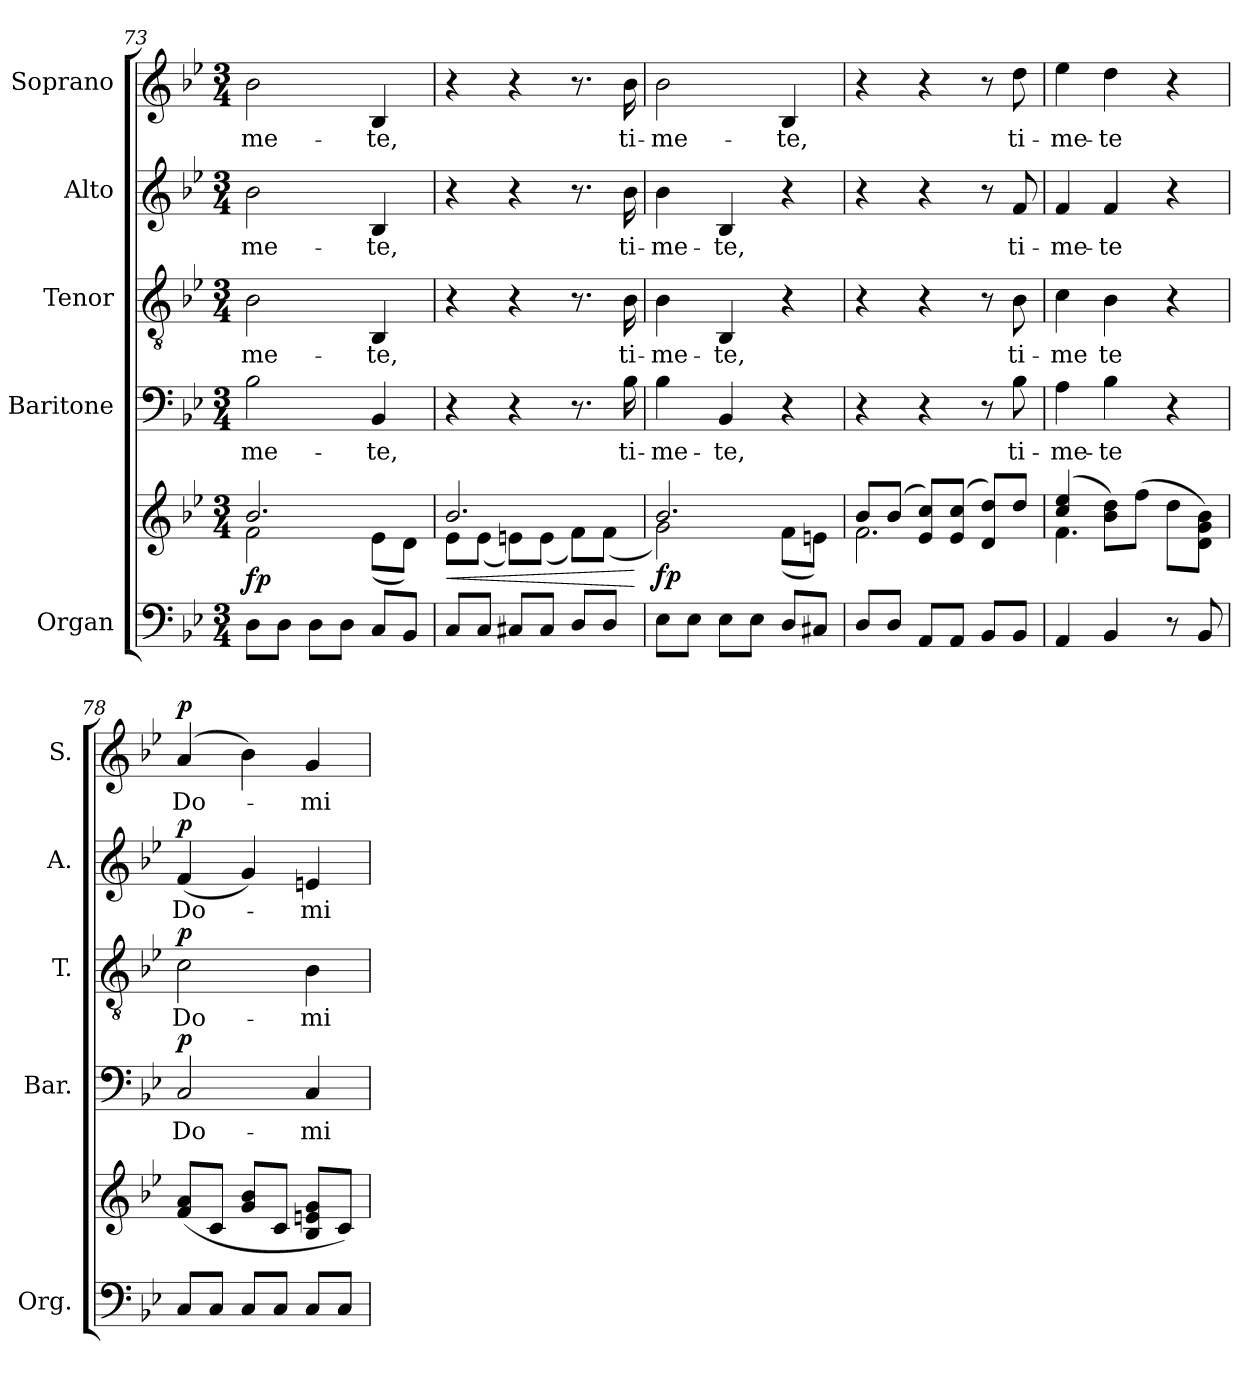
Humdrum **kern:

**kern	**kern	**dynam	**kern	**text	**dynam	**kern	**text	**dynam	**kern	**text	**dynam	**kern	**text	**dynam
*part5	*part5	*part5	*part4	*part4	*part4	*part3	*part3	*part3	*part2	*part2	*part2	*part1	*part1	*part1
*staff6	*staff5	*staff5/6	*staff4	*staff4	*staff4	*staff3	*staff3	*staff3	*staff2	*staff2	*staff2	*staff1	*staff1	*staff1
*I"Organ	*	*	*I"Baritone	*	*	*I"Tenor	*	*	*I"Alto	*	*	*I"Soprano	*	*
*I'Org.	*	*	*I'Bar.	*	*	*I'T.	*	*	*I'A.	*	*	*I'S.	*	*
*clefF4	*clefG2	*	*clefF4	*	*	*clefGv2	*	*	*clefG2	*	*	*clefG2	*	*
*	*	*	*	*	*	*ITrd7c12	*	*	*	*	*	*	*	*
*k[b-e-]	*k[b-e-]	*	*k[b-e-]	*	*	*k[b-e-]	*	*	*k[b-e-]	*	*	*k[b-e-]	*	*
*B-:	*B-:	*	*B-:	*	*	*B-:	*	*	*B-:	*	*	*B-:	*	*
*M3/4	*M3/4	*	*M3/4	*	*	*M3/4	*	*	*M3/4	*	*	*M3/4	*	*
=73	=73	=73	=73	=73	=73	=73	=73	=73	=73	=73	=73	=73	=73	=73
*	*^	*	*	*	*	*	*	*	*	*	*	*	*	*
!	!	!	!	!	!LO:LY:b:color=#000000	!	!	!	!	!	!	!	!	!	!
!	!	!	!	!	!	!	!	!LO:LY:b:color=#000000	!	!	!	!	!	!	!
!	!	!	!	!	!	!	!	!	!	!	!LO:LY:b:color=#000000	!	!	!	!
!	!	!	!	!	!	!	!	!	!	!	!	!	!	!LO:LY:b:color=#000000	!
8Di\L	2.b-i/	2fi\	fp	2B-i\	-me-	.	2BB-i\	-me-	.	2b-i\	-me-	.	2b-i\	-me-	.
8Di\J	.	.	.	.	.	.	.	.	.	.	.	.	.	.	.
8Di\L	.	.	.	.	.	.	.	.	.	.	.	.	.	.	.
8Di\J	.	.	.	.	.	.	.	.	.	.	.	.	.	.	.
!	!	!	!	!	!LO:LY:b:color=#000000	!	!	!	!	!	!	!	!	!	!
!	!	!	!	!	!	!	!	!LO:LY:b:color=#000000	!	!	!	!	!	!	!
!	!	!	!	!	!	!	!	!	!	!	!LO:LY:b:color=#000000	!	!	!	!
!	!	!	!	!	!	!	!	!	!	!	!	!	!	!LO:LY:b:color=#000000	!
8Ci/L	.	(8e-i\L	.	4BB-i/	-te,	.	4BBB-i/	-te,	.	4B-i/	-te,	.	4B-i/	-te,	.
8BB-i/J	.	8di\J)	.	.	.	.	.	.	.	.	.	.	.	.	.
=74	=74	=74	=74	=74	=74	=74	=74	=74	=74	=74	=74	=74	=74	=74	=74
!	!	!	!LO:HP:b	!	!	!	!	!	!	!	!	!	!	!	!
8Ci/L	2.b-i/	8e-i\L	<	4r	.	.	4r	.	.	4r	.	.	4r	.	.
8Ci/J	.	(8e-i\J	.	.	.	.	.	.	.	.	.	.	.	.	.
8C#Xi/L	.	8eni\L)	.	4r	.	.	4r	.	.	4r	.	.	4r	.	.
8C#i/J	.	(8ei\J	.	.	.	.	.	.	.	.	.	.	.	.	.
8Di/L	.	8fi\L)	.	8.r	.	.	8.r	.	.	8.r	.	.	8.r	.	.
8Di/J	.	(8fi\J	.	.	.	.	.	.	.	.	.	.	.	.	.
!	!	!	!	!	!LO:LY:b:color=#000000	!	!	!	!	!	!	!	!	!	!
!	!	!	!	!	!	!	!	!LO:LY:b:color=#000000	!	!	!	!	!	!	!
!	!	!	!	!	!	!	!	!	!	!	!LO:LY:b:color=#000000	!	!	!	!
!	!	!	!	!	!	!	!	!	!	!	!	!	!	!LO:LY:b:color=#000000	!
.	.	.	.	16B-i\	ti-	.	16BB-i\	ti-	.	16b-i\	ti-	.	16b-i\	ti-	.
*	*v	*v	*	*	*	*	*	*	*	*	*	*	*	*	*
.	.	[	.	.	.	.	.	.	.	.	.	.	.	.
=75	=75	=75	=75	=75	=75	=75	=75	=75	=75	=75	=75	=75	=75	=75
*	*^	*	*	*	*	*	*	*	*	*	*	*	*	*
!	!	!	!	!	!LO:LY:b:color=#000000	!	!	!	!	!	!	!	!	!	!
!	!	!	!	!	!	!	!	!LO:LY:b:color=#000000	!	!	!	!	!	!	!
!	!	!	!	!	!	!	!	!	!	!	!LO:LY:b:color=#000000	!	!	!	!
!	!	!	!	!	!	!	!	!	!	!	!	!	!	!LO:LY:b:color=#000000	!
8E-i\L	2.b-i/	2gi\)	fp	4B-i\	-me-	.	4BB-i\	-me-	.	4b-i\	-me-	.	2b-i\	-me-	.
8E-i\J	.	.	.	.	.	.	.	.	.	.	.	.	.	.	.
!	!	!	!	!	!LO:LY:b:color=#000000	!	!	!	!	!	!	!	!	!	!
!	!	!	!	!	!	!	!	!LO:LY:b:color=#000000	!	!	!	!	!	!	!
!	!	!	!	!	!	!	!	!	!	!	!LO:LY:b:color=#000000	!	!	!	!
8E-i\L	.	.	.	4BB-i/	-te,	.	4BBB-i/	-te,	.	4B-i/	-te,	.	.	.	.
8E-i\J	.	.	.	.	.	.	.	.	.	.	.	.	.	.	.
!	!	!	!	!	!	!	!	!	!	!	!	!	!	!LO:LY:b:color=#000000	!
8Di/L	.	(8fi\L	.	4r	.	.	4r	.	.	4r	.	.	4B-i/	-te,	.
8C#Xi/J	.	8eni\J)	.	.	.	.	.	.	.	.	.	.	.	.	.
!!LO:LB:g=z
=76	=76	=76	=76	=76	=76	=76	=76	=76	=76	=76	=76	=76	=76	=76	=76
8Di/L	8b-i/L	2.fi\	.	4r	.	.	4r	.	.	4r	.	.	4r	.	.
8Di/J	(8b-i/J	.	.	.	.	.	.	.	.	.	.	.	.	.	.
8AAi/L	8e-i/ 8cci/L)	.	.	4r	.	.	4r	.	.	4r	.	.	4r	.	.
8AAi/J	(8e-i/ 8cci/J	.	.	.	.	.	.	.	.	.	.	.	.	.	.
8BB-i/L	8di/ 8ddi/L)	.	.	8r	.	.	8r	.	.	8r	.	.	8r	.	.
!	!	!	!	!	!LO:LY:b:color=#000000	!	!	!	!	!	!	!	!	!	!
!	!	!	!	!	!	!	!	!LO:LY:b:color=#000000	!	!	!	!	!	!	!
!	!	!	!	!	!	!	!	!	!	!	!LO:LY:b:color=#000000	!	!	!	!
!	!	!	!	!	!	!	!	!	!	!	!	!	!	!LO:LY:b:color=#000000	!
8BB-i/J	8ddi/J	.	.	8B-i\	ti-	.	8BB-i\	ti-	.	8fi/	ti-	.	8ddi\	ti-	.
=77	=77	=77	=77	=77	=77	=77	=77	=77	=77	=77	=77	=77	=77	=77	=77
!	!	!	!	!	!LO:LY:b:color=#000000	!	!	!	!	!	!	!	!	!	!
!	!	!	!	!	!	!	!	!LO:LY:b:color=#000000	!	!	!	!	!	!	!
!	!	!	!	!	!	!	!	!	!	!	!LO:LY:b:color=#000000	!	!	!	!
!	!	!	!	!	!	!	!	!	!	!	!	!	!	!LO:LY:b:color=#000000	!
4AAi/	(4cci/ 4ee-i	4.fi\	.	4Ai\	-me-	.	4Ci\	-me	.	4fi/	-me-	.	4ee-i\	-me-	.
!	!	!	!	!	!LO:LY:b:color=#000000	!	!	!	!	!	!	!	!	!	!
!	!	!	!	!	!	!	!	!LO:LY:b:color=#000000	!	!	!	!	!	!	!
!	!	!	!	!	!	!	!	!	!	!	!LO:LY:b:color=#000000	!	!	!	!
!	!	!	!	!	!	!	!	!	!	!	!	!	!	!LO:LY:b:color=#000000	!
4BB-i/	8b-i\ 8ddi\L)	.	.	4B-i\	-te	.	4BB-i\	te	.	4fi/	-te	.	4ddi\	-te	.
.	(8ffi\J	4.ryy	.	.	.	.	.	.	.	.	.	.	.	.	.
8r	8ddi\L	.	.	4r	.	.	4r	.	.	4r	.	.	4r	.	.
8BB-i/	8di\ 8gi\ 8b-i\J)	.	.	.	.	.	.	.	.	.	.	.	.	.	.
*	*v	*v	*	*	*	*	*	*	*	*	*	*	*	*	*
=78	=78	=78	=78	=78	=78	=78	=78	=78	=78	=78	=78	=78	=78	=78
!	!	!	!	!LO:LY:b:color=#000000	!	!	!	!	!	!	!	!	!	!
!	!	!	!	!	!	!	!LO:LY:b:color=#000000	!	!	!	!	!	!	!
!	!	!	!	!	!	!	!	!	!	!LO:LY:b:color=#000000	!	!	!	!
!	!	!	!	!	!	!	!	!	!	!	!	!	!LO:LY:b:color=#000000	!
8Ci/L	(8fi/ 8ai/L	.	2Ci/	Do-	p	2Ci\	Do-	p	(4fi/	Do-	p	(4ai/	Do-	p
8Ci/J	8ci/J	.	.	.	.	.	.	.	.	.	.	.	.	.
8Ci/L	8gi/ 8b-i/L	.	.	.	.	.	.	.	4gi/)	.	.	4b-i\)	.	.
8Ci/J	8ci/J	.	.	.	.	.	.	.	.	.	.	.	.	.
!	!	!	!	!LO:LY:b:color=#000000	!	!	!	!	!	!	!	!	!	!
!	!	!	!	!	!	!	!LO:LY:b:color=#000000	!	!	!	!	!	!	!
!	!	!	!	!	!	!	!	!	!	!LO:LY:b:color=#000000	!	!	!	!
!	!	!	!	!	!	!	!	!	!	!	!	!	!LO:LY:b:color=#000000	!
8Ci/L	8B-i/ 8eni/ 8gi/L	.	4Ci/	-mi-	.	4BB-i\	-mi-	.	4eni/	-mi-	.	4gi/	-mi-	.
8Ci/J	8ci/J)	.	.	.	.	.	.	.	.	.	.	.	.	.
=	=	=	=	=	=	=	=	=	=	=	=	=	=	=
*-	*-	*-	*-	*-	*-	*-	*-	*-	*-	*-	*-	*-	*-	*-
